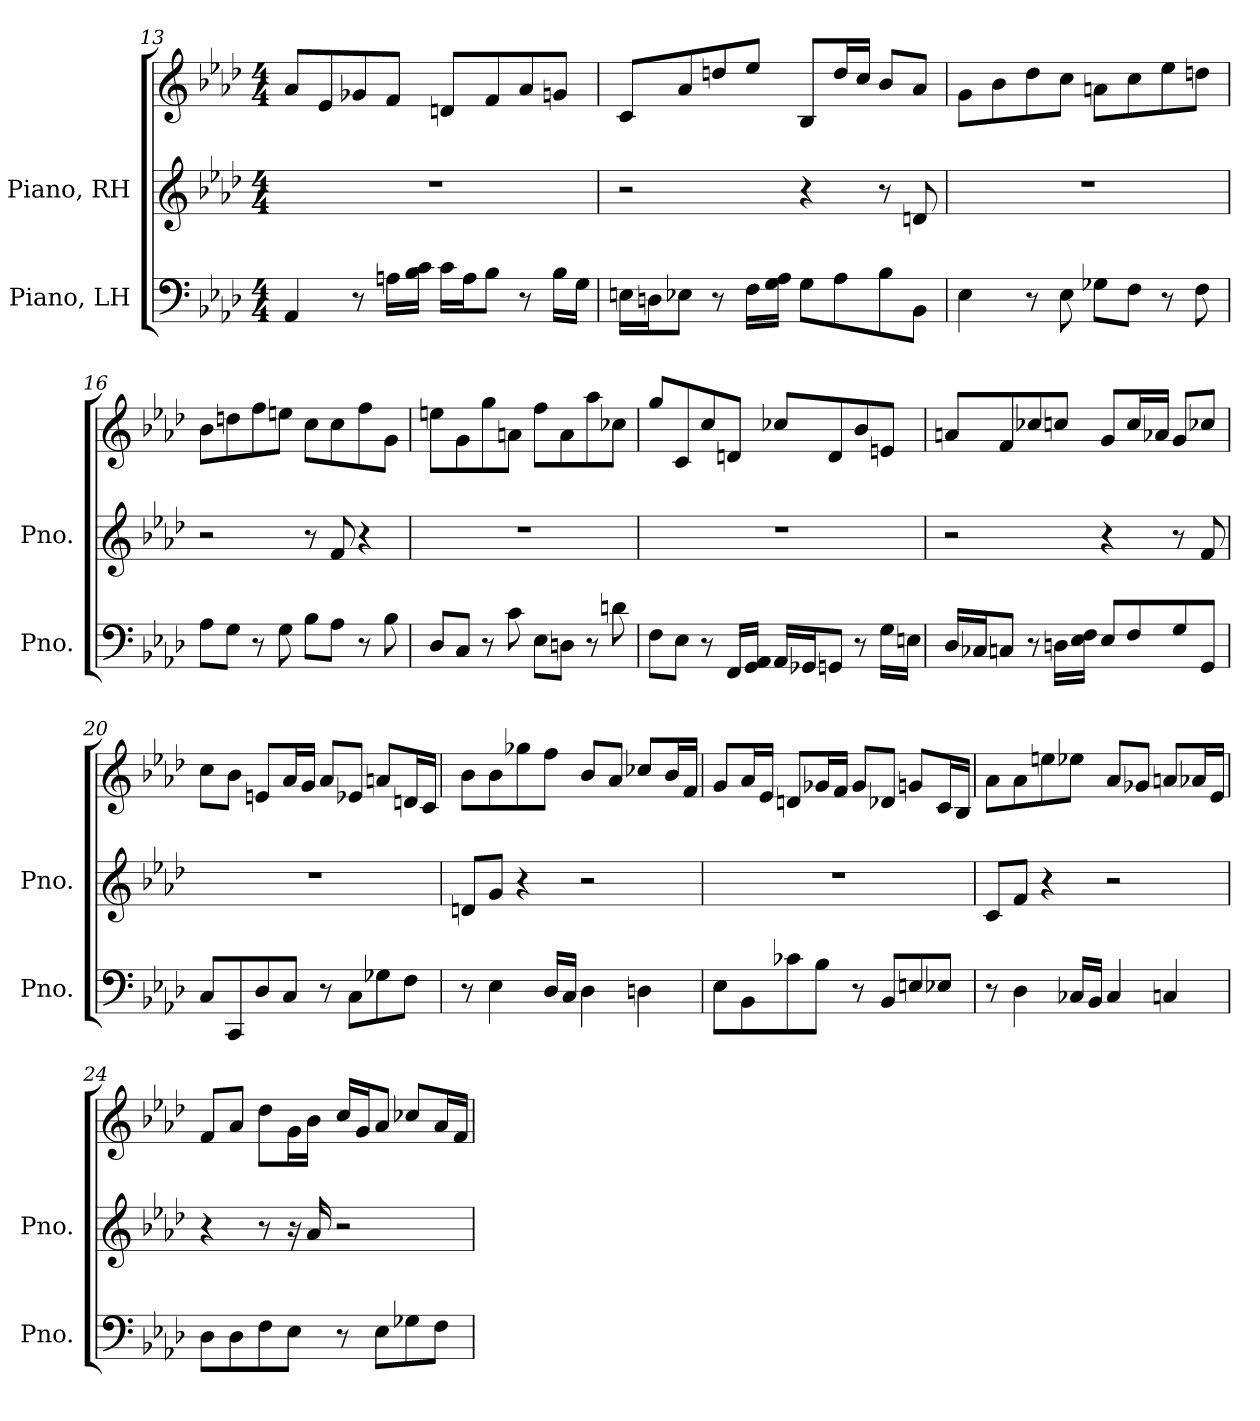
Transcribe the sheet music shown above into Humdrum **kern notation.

**kern	**kern	**kern
*part2	*part1	*part1
*staff3	*staff2	*staff1
*I"Piano, LH	*I"Piano, RH	*
*I'Pno.	*I'Pno.	*
*clefF4	*clefG2	*clefG2
*k[b-e-a-d-]	*k[b-e-a-d-]	*k[b-e-a-d-]
*M4/4	*M4/4	*M4/4
=13	=13	=13
4AA-/	1r	8a-/L
.	.	8e-/
8r	.	8g-X/
16An\LL	.	8f/J
16B-\ 16c\JJ	.	.
16c\LL	.	8dn/L
16A\J	.	.
8B-\J	.	8f/
8r	.	8a-/
16B-\LL	.	8gn/J
16G\JJ	.	.
!!LO:LB:g=z
=14	=14	=14
16En\LL	2r	8c/L
16Dn\J	.	.
8E-X\J	.	8a-/
8r	.	8ddn/
16F\LL	.	8ee-/J
16G\ 16A-\JJ	.	.
8G\L	4r	8B-/L
8A-\	.	16dd/L
.	.	16cc/JJ
8B-\	8r	8b-/L
8BB-\J	8dn/	8a-/J
=15	=15	=15
4E-\	1r	8g\L
.	.	8b-\
8r	.	8dd-\
8E-\	.	8cc\J
8G-X\L	.	8an\L
8F\J	.	8cc\
8r	.	8ee-\
8F\	.	8ddn\J
=16	=16	=16
8A-\L	2r	8b-\L
8G\J	.	8ddn\
8r	.	8ff\
8G\	.	8een\J
8B-\L	8r	8cc\L
8A-\J	8f/	8cc\
8r	4r	8ff\
8B-\	.	8g\J
!!LO:LB:g=z
=17	=17	=17
8D-/L	1r	8een\L
8C/J	.	8g\
8r	.	8gg\
8c\	.	8an\J
8E-\L	.	8ff\L
8Dn\J	.	8a\
8r	.	8aa-\
8dn\	.	8cc-X\J
=18	=18	=18
8F\L	1r	8gg/L
8E-\J	.	8c/
8r	.	8cc/
16FF/LL	.	8dn/J
16GG/ 16AA-/JJ	.	.
16AA-/LL	.	8cc-X/L
16GG-X/J	.	.
8GGn/J	.	8d/
8r	.	8b-/
16G\LL	.	8en/J
16En\JJ	.	.
!!LO:PB:g=z
=19	=19	=19
16D-/LL	2r	8an/L
16C-X/J	.	.
8Cn/J	.	8f/
8r	.	8cc-X/
16Dn\LL	.	8ccn/J
16E-\ 16F\JJ	.	.
8E-/L	4r	8g/L
8F/	.	16cc/L
.	.	16a-X/JJ
8G/	8r	8g/L
8GG/J	8f/	8cc-X/J
=20	=20	=20
8C/L	1r	8cc\L
8CC/	.	8b-\J
8D-/	.	8en/L
8C/J	.	16a-/L
.	.	16g/JJ
8r	.	8a-/L
8C\L	.	8e-X/J
8G-X\	.	8an/L
8F\J	.	16dn/L
.	.	16c/JJ
=21	=21	=21
8r	8dn/L	8b-\L
4E-\	8g/J	8b-\
.	4r	8gg-X\
16D-/LL	.	8ff\J
16C/JJ	.	.
4D-\	2r	8b-/L
.	.	8a-/J
4Dn\	.	8cc-X/L
.	.	16b-/L
.	.	16f/JJ
!!LO:LB:g=z
=22	=22	=22
8E-\L	1r	8g/L
8BB-\	.	16a-/L
.	.	16e-/JJ
8c-X\	.	8dn/L
8B-\J	.	16g-X/L
.	.	16f/JJ
8r	.	8g-/L
8BB-/L	.	8d-X/J
8En/	.	8gn/L
8E-X/J	.	16c/L
.	.	16B-/JJ
=23	=23	=23
8r	8c/L	8a-\L
4D-\	8f/J	8a-\
.	4r	8een\
16C-X/LL	.	8ee-X\J
16BB-/JJ	.	.
4C-/	2r	8a-/L
.	.	8g-X/J
4Cn/	.	8an/L
.	.	16a-X/L
.	.	16e-/JJ
=24	=24	=24
8D-\L	4r	8f/L
8D-\	.	8a-/J
8F\	8r	8dd-\L
8E-\J	16r	16g\L
.	16a-/	16b-\JJ
8r	2r	16cc/LL
.	.	16g/J
8E-\L	.	8a-/J
8G-X\	.	8cc-X/L
8F\J	.	16a-/L
.	.	16f/JJ
=	=	=
*-	*-	*-
